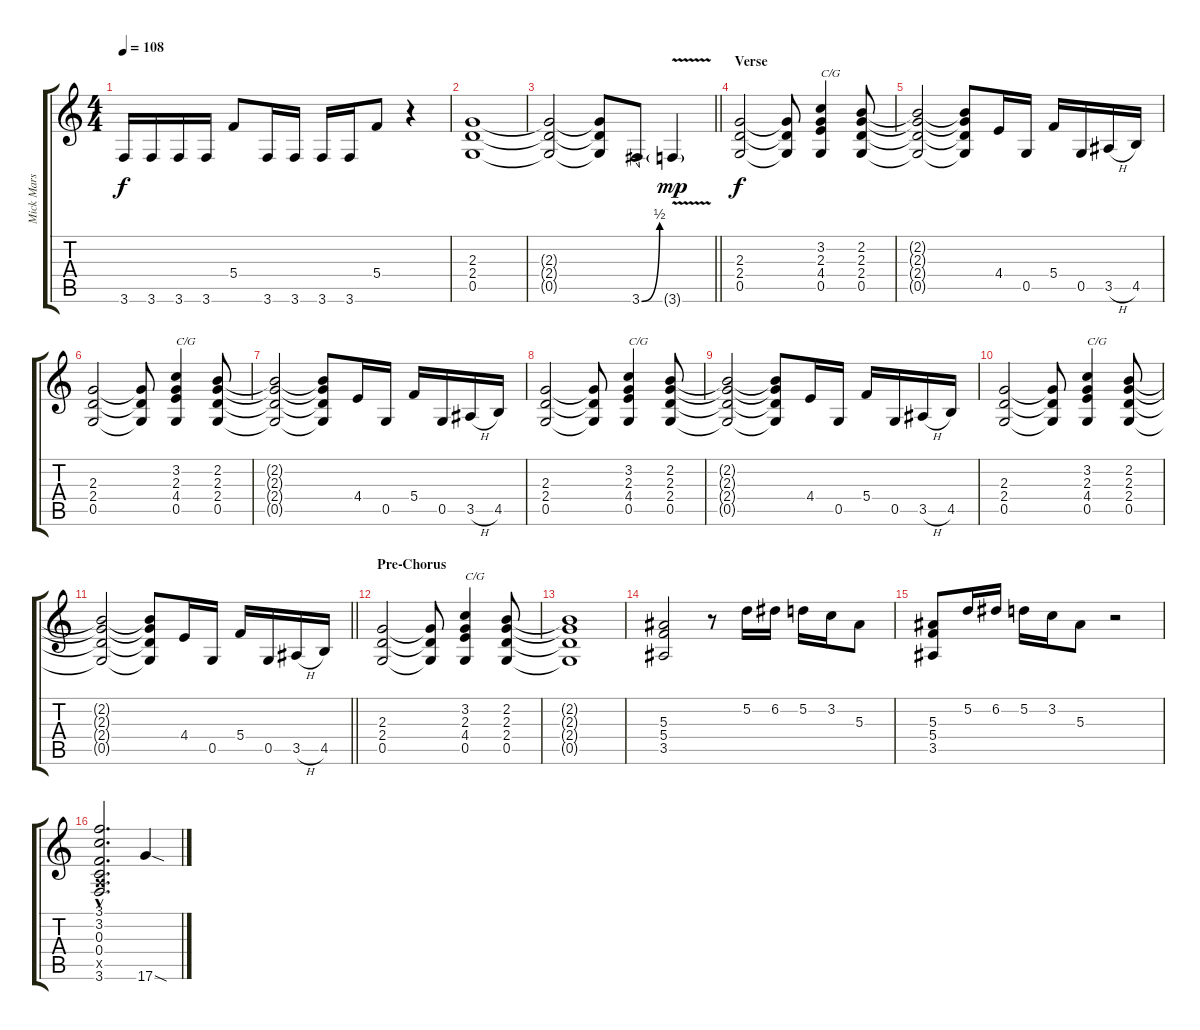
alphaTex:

\track ("Mick Mars" "Mick Mars") {instrument distortionguitar}
\staff {score tabs}
\tuning (D4 A3 F3 C3 G2 D2) {hide}
\ts (4 4)
\tempo 108
\clef g2
\ks c
3.6.16{dy f} 3.6.16 3.6.16 3.6.16 5.4.8 3.6.16 3.6.16 3.6.16 3.6.16 5.4.8 r.4 |
(2.3 2.4 0.5).1 |
\barLineRight lightlight
(2.3{t} 2.4{t} 0.5{t}).2 (2.3{t} 2.4{t} 0.5{t}).8 3.6{be (bend 0 0 60 2)}.8 3.6{v g}.4{dy mp} |
\section ("" "Verse")
(2.3 2.4 0.5).2{dy f} (2.3{t} 2.4{t} 0.5{t}).8 (3.2 2.3 4.4 0.5).4{txt "C/G"} (2.2 2.3 2.4 0.5).8 |
(2.2{t} 2.3{t} 2.4{t} 0.5{t}).2 (2.2{t} 2.3{t} 2.4{t} 0.5{t}).8 4.4.16 0.5.16 5.4.16 0.5.16 3.5{h}.16 4.5.16 |
(2.3 2.4 0.5).2 (2.3{t} 2.4{t} 0.5{t}).8 (3.2 2.3 4.4 0.5).4{txt "C/G"} (2.2 2.3 2.4 0.5).8 |
(2.2{t} 2.3{t} 2.4{t} 0.5{t}).2 (2.2{t} 2.3{t} 2.4{t} 0.5{t}).8 4.4.16 0.5.16 5.4.16 0.5.16 3.5{h}.16 4.5.16 |
(2.3 2.4 0.5).2 (2.3{t} 2.4{t} 0.5{t}).8 (3.2 2.3 4.4 0.5).4{txt "C/G"} (2.2 2.3 2.4 0.5).8 |
(2.2{t} 2.3{t} 2.4{t} 0.5{t}).2 (2.2{t} 2.3{t} 2.4{t} 0.5{t}).8 4.4.16 0.5.16 5.4.16 0.5.16 3.5{h}.16 4.5.16 |
(2.3 2.4 0.5).2 (2.3{t} 2.4{t} 0.5{t}).8 (3.2 2.3 4.4 0.5).4{txt "C/G"} (2.2 2.3 2.4 0.5).8 |
\barLineRight lightlight
(2.2{t} 2.3{t} 2.4{t} 0.5{t}).2 (2.2{t} 2.3{t} 2.4{t} 0.5{t}).8 4.4.16 0.5.16 5.4.16 0.5.16 3.5{h}.16 4.5.16 |
\section ("" "Pre-Chorus")
(2.3 2.4 0.5).2 (2.3{t} 2.4{t} 0.5{t}).8 (3.2 2.3 4.4 0.5).4{txt "C/G"} (2.2 2.3 2.4 0.5).8 |
(2.2{t} 2.3{t} 2.4{t} 0.5{t}).1 |
(5.3 5.4 3.5).2 r.8 5.2.16 6.2.16 5.2.16 3.2.16 5.3.8 |
(5.3 5.4 3.5).8 5.2.16 6.2.16 5.2.16 3.2.16 5.3.8 r.2 |
(3.1{hac} 3.2{hac} 0.3{hac} 0.4{hac} 2.5{hac x} 3.6{hac}).2{d} 17.6{sod}.4
